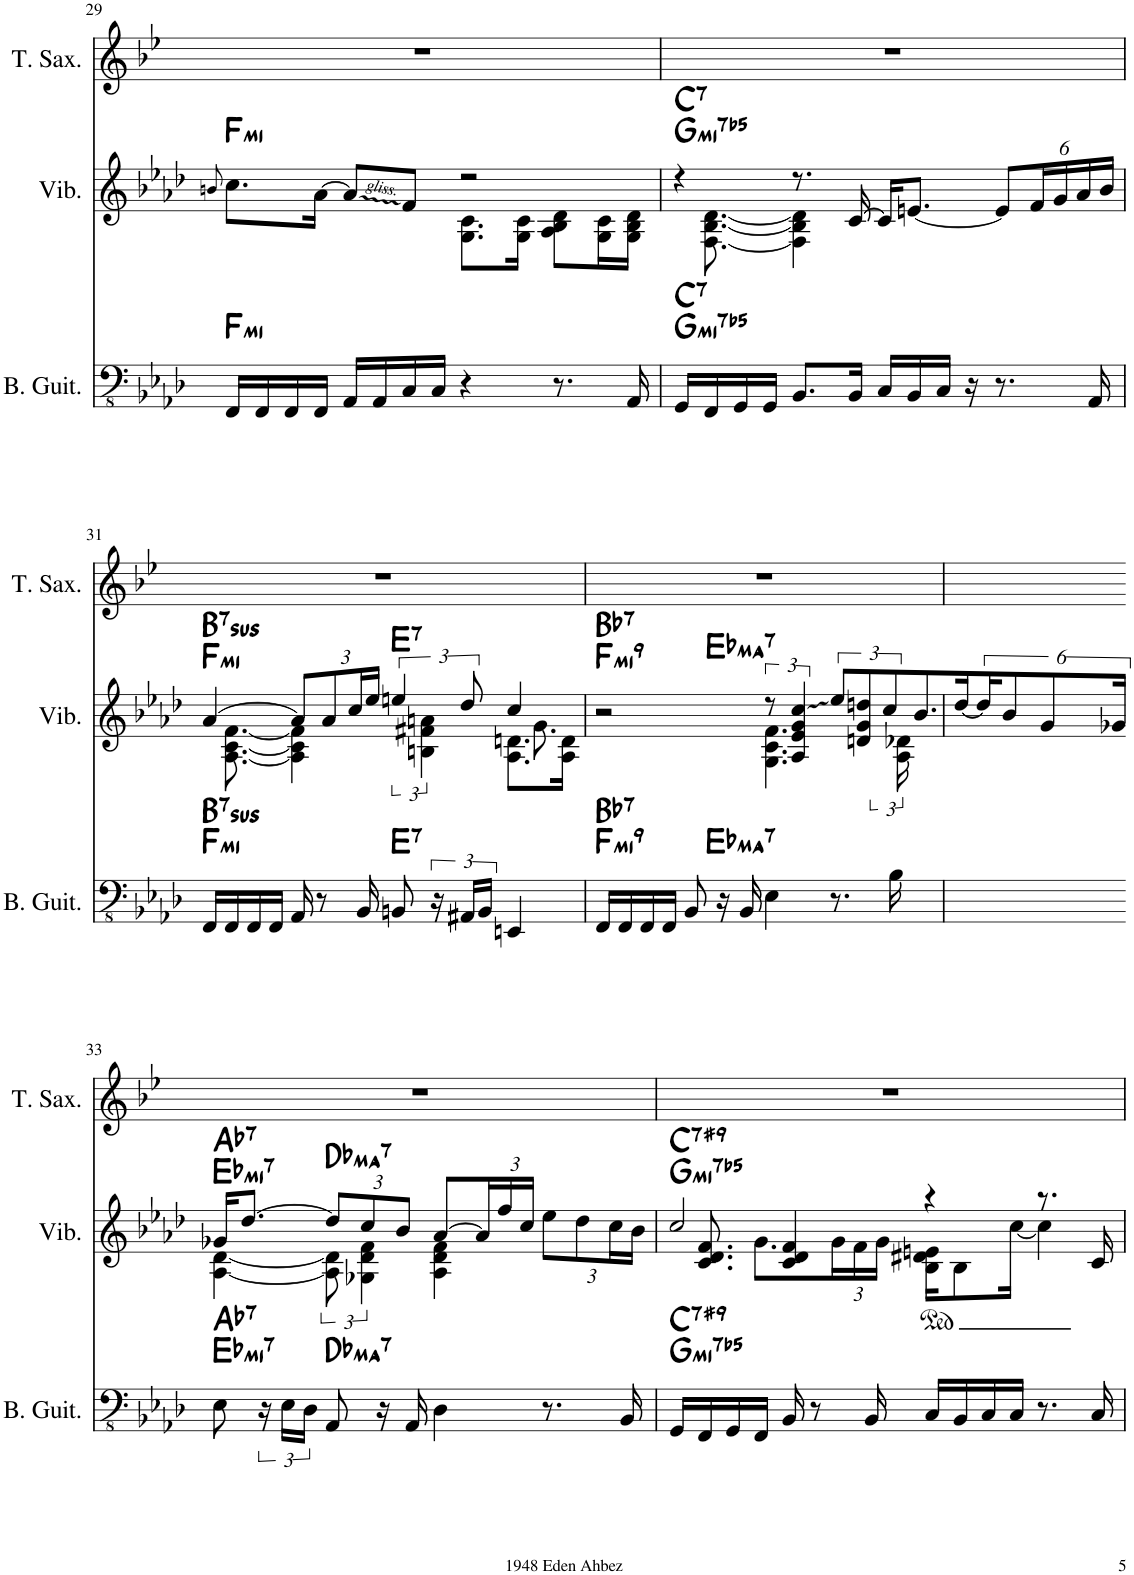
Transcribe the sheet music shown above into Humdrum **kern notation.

**kern	**harte	**kern	**harte	**kern
*part3	*part3	*part2	*part2	*part1
*staff3	*	*staff2	*	*staff1
*I"Bass Guitar	*	*I"Vibraphone	*	*I"Tenor Saxophone
*I'B. Guit.	*	*I'Vib.	*	*I'T. Sax.
!!LO:PB:g=z
*clefFv4	*	*clefG2	*	*clefG2
*	*	*	*	*Trd8c14
*k[b-e-a-d-]	*	*k[b-e-a-d-]	*	*k[b-e-]
*M4/4	*	*M4/4	*	*M4/4
=29	=29	=29	=29	=29
.	.	8qbn/	.	.
*	*	*^	*	*
!	!LO:H:kt=m	!	!	!LO:H:kt=m	!
16FFF/LL	F:min	8.cc\L	2ryy	F:min	1r
16FFF/	.	.	.	.	.
16FFF/	.	.	.	.	.
16FFF/JJ	.	[16a-\Jk	.	.	.
16AAA-/LL	.	8a-/L]	.	.	.
16AAA-/	.	.	.	.	.
16CC/	.	8f/J	.	.	.
16CC/JJ	.	.	.	.	.
4r	.	2r	8.G\ 8.c\L	.	.
.	.	.	16G\ 16c\Jk	.	.
8.r	.	.	8A-\ 8B-\ 8d-\L	.	.
.	.	.	16G\ 16c\L	.	.
16AAA-/	.	.	16G\ 16B-\ 16d-\JJ	.	.
=30	=30	=30	=30	=30	=30
!	!LO:H:n=1:kt=m7b5	!	!	!	!
!	!LO:H:n=2:kt=7	!	!	!LO:H:n=1:kt=m7b5	!
!	!	!	!	!LO:H:n=2:kt=7	!
16GGG/LL	G:hdim7 C:7	4r	16ryy	G:hdim7 C:7	1r
16FFF/	.	.	[8.F\ [8.B-\ [8.d-\	.	.
16GGG/	.	.	.	.	.
16GGG/JJ	.	.	.	.	.
8.BBB-/L	.	8.r	4F\] 4B-\] 4d-\]	.	.
16BBB-/Jk	.	[16c/	.	.	.
16CC/LL	.	16c/KL]	2ryy	.	.
16BBB-/	.	[8.en/J	.	.	.
16CC/JJ	.	.	.	.	.
16r	.	.	.	.	.
*	*	*Xbrackettup	*	*	*
8.r	.	12e/L]	.	.	.
.	.	24f/L	.	.	.
.	.	24g/	.	.	.
.	.	24a-/	.	.	.
16AAA-/	.	.	.	.	.
.	.	24b-/JJ	.	.	.
!!LO:LB:g=z
=31	=31	=31	=31	=31	=31
*	*	*	*^	*	*
!	!LO:H:n=1:kt=m	!	!	!	!	!
!	!LO:H:n=2:kt=7sus	!	!	!	!LO:H:n=1:kt=m	!
!	!	!	!	!	!LO:H:n=2:kt=7sus	!
16FFF/LL	F:min B:sus4(7)	[4a-/	16ryy	16ryy	F:min B:sus4(7)	1r
*	*	*	*v	*v	*	*
16FFF/	.	.	[8.A-\ [8.c\ [8.f\	.	.
16FFF/	.	.	.	.	.
16FFF/JJ	.	.	.	.	.
16AAA-/	.	12a-/L]	4A-\] 4c\] 4f\]	.	.
8r	.	.	.	.	.
.	.	12a-/	.	.	.
.	.	24cc/L	.	.	.
16BBB-/	.	.	.	.	.
.	.	24ee-/JJ	.	.	.
*	*	*brackettup	*	*	*
!	!LO:H:kt=7	!	!	!LO:H:kt=7	!
8BBBn/	E:7	6een/	12ryy	E:7	.
.	.	.	6Bn\ 6f#X\ 6an\	.	.
24r	.	.	.	.	.
24AAA#X/LL	.	12dd-/	.	.	.
24BBB/JJ	.	.	.	.	.
4EEEn/	.	4cc/	8.A-\ 8.dn\L	.	.
*	*	*	*^	*	*
.	.	.	.	8.g\	.	.
.	.	.	16A-\ 16d\Jk	.	.	.
=32	=32	=32	=32	=32	=32	=32
!	!LO:H:n=1:kt=m9	!	!	!	!	!
!	!LO:H:n=2:kt=7	!	!	!	!LO:H:n=1:kt=m9	!
!	!	!	!	!	!LO:H:n=2:kt=7	!
*^	*	*	*	*	*	*
16FFF/LL	3ryy	F:min9 Bb:7	2r	2ryy	3ryy	F:min9 Bb:7	1r
16FFF/	.	.	.	.	.	.	.
16FFF/	.	.	.	.	.	.	.
16FFF/JJ	.	.	.	.	.	.	.
8BBB-/	.	.	.	.	.	.	.
!	!	!LO:H:kt=Maj7	!	!	!	!LO:H:kt=Maj7	!
.	3%2..ryy	Eb:maj7	.	.	3%2..ryy	Eb:maj7	.
16r	.	.	.	.	.	.	.
16BBB-/	.	.	.	.	.	.	.
4EE-\	.	.	12r	4.G\ 4.c\ 4.f\	.	.	.
.	.	.	6A-/ 6e-/ 6g/ 6cc/	.	.	.	.
8.r	.	.	12ee-/L	.	.	.	.
.	.	.	12dn/ 12g/ 12ddn/	.	.	.	.
.	.	.	.	12ryy	.	.	.
.	.	.	12cc/	.	.	.	.
16BB-\	.	.	.	.	.	.	.
.	.	.	.	24A-\ 24d-X\	.	.	.
2ryy	.	.	8.b-/	2ryy	.	.	2ryy
.	.	.	[16dd/L	.	.	.	.
.	.	.	24dd/J]	.	.	.	.
.	.	.	12b-/	.	.	.	.
.	.	.	12g/	.	.	.	.
.	.	.	24g-X/Jk	.	.	.	.
!!LO:LB:g=z
=33	=33	=33	=33	=33	=33	=33	=33
!	!	!LO:H:n=1:kt=m7	!	!	!	!	!
!	!	!LO:H:n=2:kt=7	!	!	!	!LO:H:n=1:kt=m7	!
!	!	!	!	!	!	!LO:H:n=2:kt=7	!
*v	*v	*	*	*	*	*	*
*	*	*	*v	*v	*	*
8EE-\	Eb:min7 Ab:7	16g-X/KL	[4A-\ [4d-\	Eb:min7 Ab:7	1r
.	.	[8.dd-/J	.	.	.
24r	.	.	.	.	.
24EE-\LL	.	.	.	.	.
24DD-\JJ	.	.	.	.	.
*	*	*Xbrackettup	*brackettup	*	*
!	!LO:H:kt=Maj7	!	!	!LO:H:kt=Maj7	!
8AAA-/	Db:maj7	12dd-/L]	12A-\] 12d-\]	Db:maj7	.
.	.	12cc/	6G-X\ 6d-\ 6f\	.	.
16r	.	.	.	.	.
.	.	12b-/J	.	.	.
16AAA-/	.	.	.	.	.
4DD-\	.	[8a-/L	4A-\ 4d-\ 4f\	.	.
*	*	*Xbrackettup	*	*	*
.	.	24a-/L]	.	.	.
.	.	24ff/	.	.	.
.	.	24cc/JJ	.	.	.
8.r	.	12ee-\L	4ryy	.	.
.	.	12dd-\	.	.	.
.	.	24cc\L	.	.	.
16BBB-/	.	.	.	.	.
.	.	24b-\JJ	.	.	.
=34	=34	=34	=34	=34	=34
*	*	*	*^	*	*
!	!LO:H:n=1:kt=m7b5	!	!	!	!	!
!	!LO:H:n=2:kt=7	!	!	!	!LO:H:n=1:kt=m7b5	!
!	!	!	!	!	!LO:H:n=2:kt=7	!
16GGG/LL	G:hdim7 C:7(#9)	2cc/	8.ryy	16ryy	G:hdim7 C:7(#9)	1r
16FFF/	.	.	.	8.c/ 8.d-/ 8.f/	.	.
16GGG/	.	.	.	.	.	.
16FFF/JJ	.	.	8.g\L	.	.	.
16BBB-/	.	.	.	4c/ 4d-/ 4f/	.	.
8r	.	.	.	.	.	.
.	.	.	24g\L	.	.	.
.	.	.	24f\	.	.	.
16BBB-/	.	.	.	.	.	.
.	.	.	24g\JJ	.	.	.
16CC/LL	.	4r	16B-\ 16d#X\ 16en\KL	2ryy	.	.
16BBB-/	.	.	8B-\	.	.	.
16CC/	.	.	.	.	.	.
16CC/JJ	.	.	[16cc\Jk	.	.	.
8.r	.	8.r	4cc\]	.	.	.
16CC/	.	16c/	.	.	.	.
*	*	*v	*v	*v	*	*
=	=	=	=	=
*-	*-	*-	*-	*-
